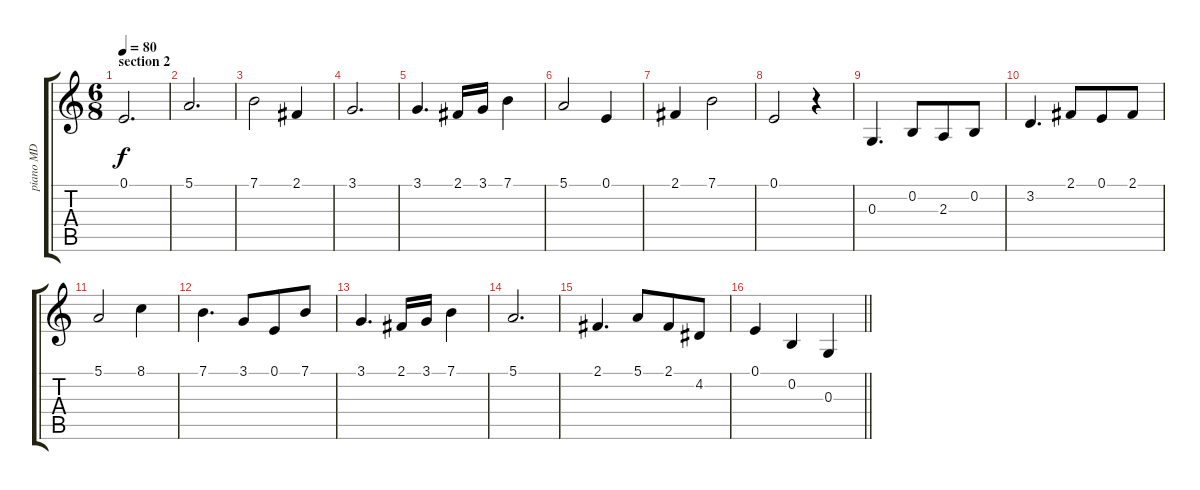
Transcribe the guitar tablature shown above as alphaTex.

\track ("piano MD" "piano MD") {instrument acousticgrandpiano}
\staff {score tabs}
\tuning (E4 B3 G3 D3 A2 E2) {hide}
\ts (6 8)
\section ("" "section 2")
\tempo 80
\clef g2
\ks c
0.1.2{d dy f} |
5.1.2{d} |
7.1.2 2.1.4 |
3.1.2{d} |
3.1.4{d} 2.1.16 3.1.16 7.1.4 |
5.1.2 0.1.4 |
2.1.4 7.1.2 |
0.1.2 r.4 |
0.3.4{d} 0.2.8 2.3.8 0.2.8 |
3.2.4{d} 2.1.8 0.1.8 2.1.8 |
5.1.2 8.1.4 |
7.1.4{d} 3.1.8 0.1.8 7.1.8 |
3.1.4{d} 2.1.16 3.1.16 7.1.4 |
5.1.2{d} |
2.1.4{d} 5.1.8 2.1.8 4.2.8 |
\barLineRight lightlight
0.1.4 0.2.4 0.3.4
